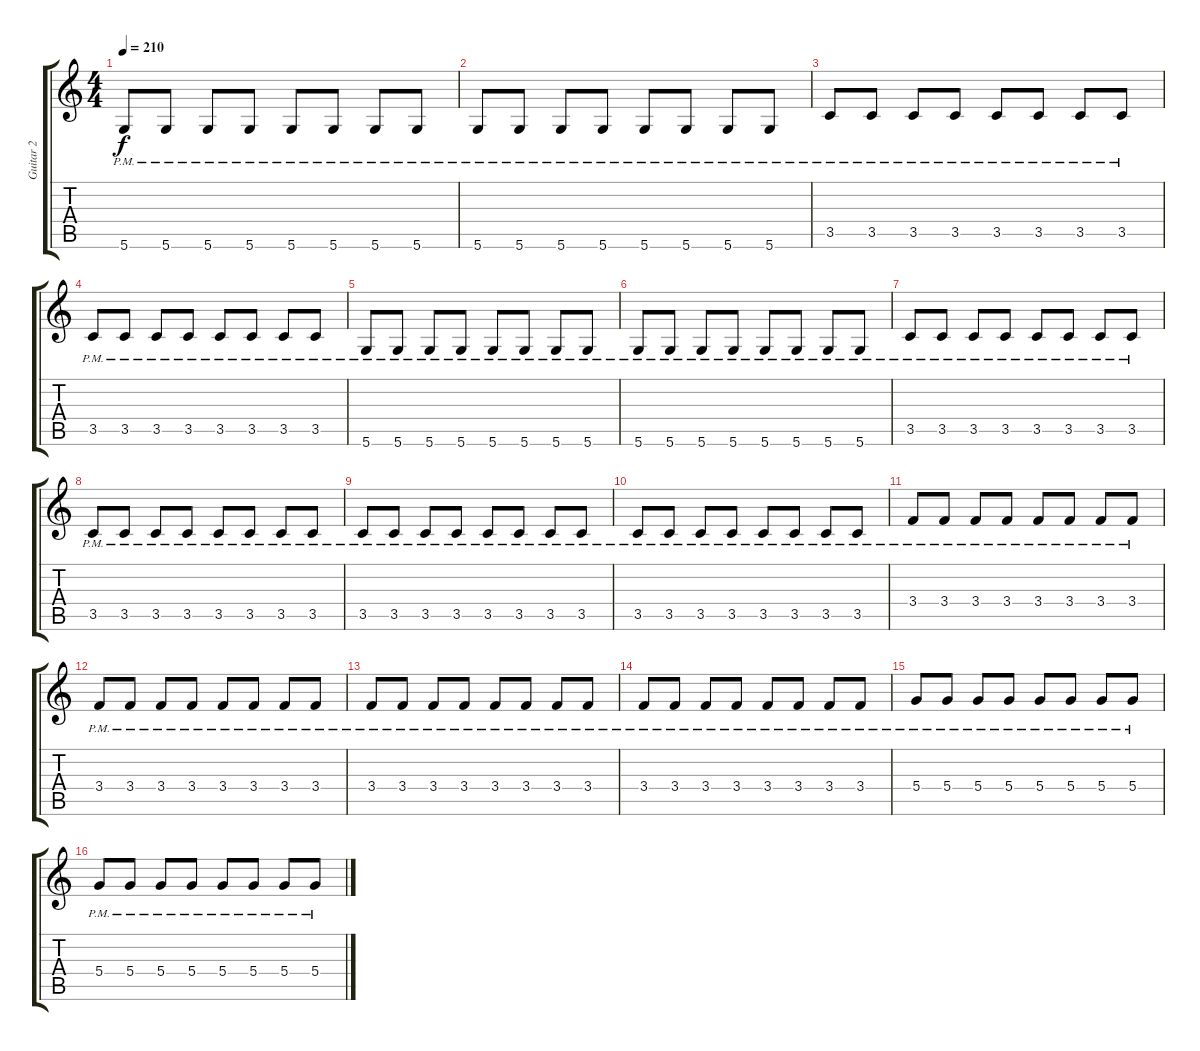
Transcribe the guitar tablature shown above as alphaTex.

\track ("Guitar 2" "Guitar 2") {instrument distortionguitar}
\staff {score tabs}
\tuning (E4 B3 G3 D3 A2 D2) {hide}
\ts (4 4)
\tempo 210
\clef g2
\ks c
5.6{pm}.8{dy f} 5.6{pm}.8 5.6{pm}.8 5.6{pm}.8 5.6{pm}.8 5.6{pm}.8 5.6{pm}.8 5.6{pm}.8 |
5.6{pm}.8 5.6{pm}.8 5.6{pm}.8 5.6{pm}.8 5.6{pm}.8 5.6{pm}.8 5.6{pm}.8 5.6{pm}.8 |
3.5{pm}.8 3.5{pm}.8 3.5{pm}.8 3.5{pm}.8 3.5{pm}.8 3.5{pm}.8 3.5{pm}.8 3.5{pm}.8 |
3.5{pm}.8 3.5{pm}.8 3.5{pm}.8 3.5{pm}.8 3.5{pm}.8 3.5{pm}.8 3.5{pm}.8 3.5{pm}.8 |
5.6{pm}.8 5.6{pm}.8 5.6{pm}.8 5.6{pm}.8 5.6{pm}.8 5.6{pm}.8 5.6{pm}.8 5.6{pm}.8 |
5.6{pm}.8 5.6{pm}.8 5.6{pm}.8 5.6{pm}.8 5.6{pm}.8 5.6{pm}.8 5.6{pm}.8 5.6{pm}.8 |
3.5{pm}.8 3.5{pm}.8 3.5{pm}.8 3.5{pm}.8 3.5{pm}.8 3.5{pm}.8 3.5{pm}.8 3.5{pm}.8 |
3.5{pm}.8 3.5{pm}.8 3.5{pm}.8 3.5{pm}.8 3.5{pm}.8 3.5{pm}.8 3.5{pm}.8 3.5{pm}.8 |
3.5{pm}.8 3.5{pm}.8 3.5{pm}.8 3.5{pm}.8 3.5{pm}.8 3.5{pm}.8 3.5{pm}.8 3.5{pm}.8 |
3.5{pm}.8 3.5{pm}.8 3.5{pm}.8 3.5{pm}.8 3.5{pm}.8 3.5{pm}.8 3.5{pm}.8 3.5{pm}.8 |
3.4{pm}.8 3.4{pm}.8 3.4{pm}.8 3.4{pm}.8 3.4{pm}.8 3.4{pm}.8 3.4{pm}.8 3.4{pm}.8 |
3.4{pm}.8 3.4{pm}.8 3.4{pm}.8 3.4{pm}.8 3.4{pm}.8 3.4{pm}.8 3.4{pm}.8 3.4{pm}.8 |
3.4{pm}.8 3.4{pm}.8 3.4{pm}.8 3.4{pm}.8 3.4{pm}.8 3.4{pm}.8 3.4{pm}.8 3.4{pm}.8 |
3.4{pm}.8 3.4{pm}.8 3.4{pm}.8 3.4{pm}.8 3.4{pm}.8 3.4{pm}.8 3.4{pm}.8 3.4{pm}.8 |
5.4{pm}.8 5.4{pm}.8 5.4{pm}.8 5.4{pm}.8 5.4{pm}.8 5.4{pm}.8 5.4{pm}.8 5.4{pm}.8 |
5.4{pm}.8 5.4{pm}.8 5.4{pm}.8 5.4{pm}.8 5.4{pm}.8 5.4{pm}.8 5.4{pm}.8 5.4{pm}.8
